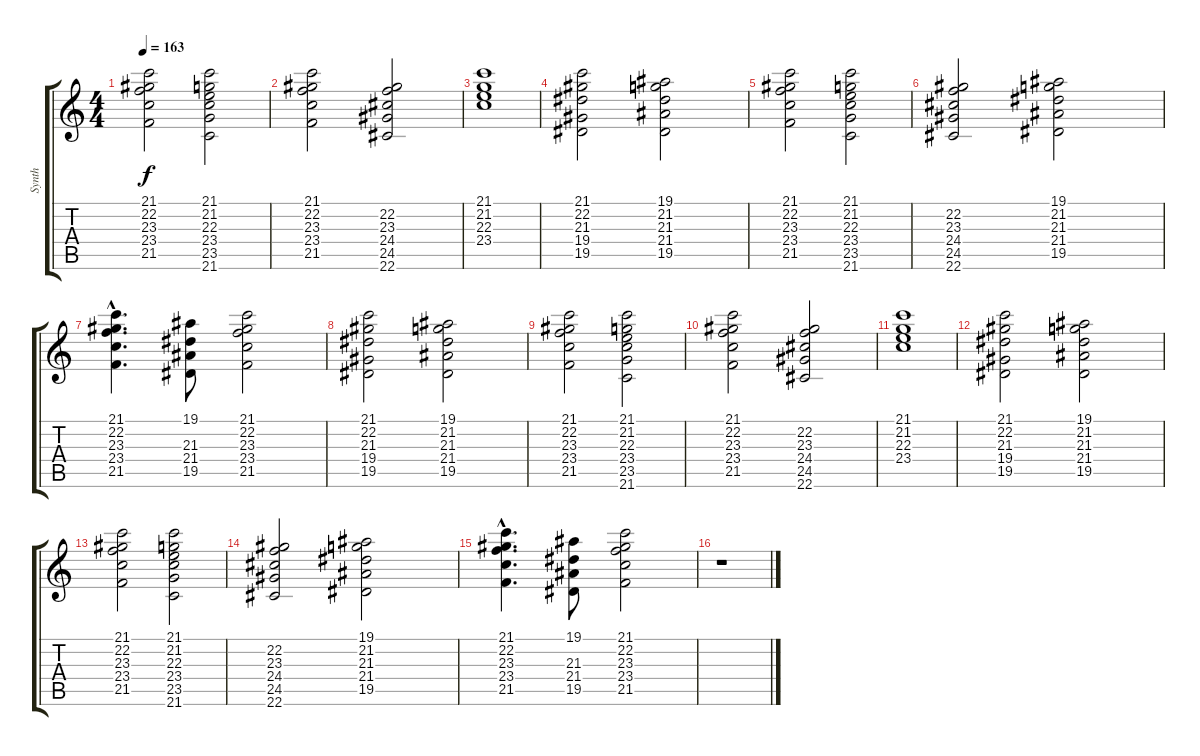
\track ("Synth" "Synth") {instrument stringensemble1}
\staff {score tabs}
\tuning (Eb4 Bb3 Gb3 Db3 Ab2 Eb2) {hide}
\ts (4 4)
\tempo 163
\clef g2
\ks c
(21.1 22.2 23.3 23.4 21.5).2{dy f} (21.1 21.2 22.3 23.4 23.5 21.6).2 |
(21.1 22.2 23.3 23.4 21.5).2 (22.2 23.3 24.4 24.5 22.6).2 |
(21.1 21.2 22.3 23.4).1 |
(21.1 22.2 21.3 19.4 19.5).2 (19.1 21.2 21.3 21.4 19.5).2 |
(21.1 22.2 23.3 23.4 21.5).2 (21.1 21.2 22.3 23.4 23.5 21.6).2 |
(22.2 23.3 24.4 24.5 22.6).2 (19.1 21.2 21.3 21.4 19.5).2 |
(21.1{hac} 22.2{hac} 23.3{hac} 23.4{hac} 21.5{hac}).4{d} (19.1 21.3 21.4 19.5).8 (21.1 22.2 23.3 23.4 21.5).2 |
(21.1 22.2 21.3 19.4 19.5).2 (19.1 21.2 21.3 21.4 19.5).2 |
(21.1 22.2 23.3 23.4 21.5).2 (21.1 21.2 22.3 23.4 23.5 21.6).2 |
(21.1 22.2 23.3 23.4 21.5).2 (22.2 23.3 24.4 24.5 22.6).2 |
(21.1 21.2 22.3 23.4).1 |
(21.1 22.2 21.3 19.4 19.5).2 (19.1 21.2 21.3 21.4 19.5).2 |
(21.1 22.2 23.3 23.4 21.5).2 (21.1 21.2 22.3 23.4 23.5 21.6).2 |
(22.2 23.3 24.4 24.5 22.6).2 (19.1 21.2 21.3 21.4 19.5).2 |
(21.1{hac} 22.2{hac} 23.3{hac} 23.4{hac} 21.5{hac}).4{d} (19.1 21.3 21.4 19.5).8 (21.1 22.2 23.3 23.4 21.5).2 |
r.1
